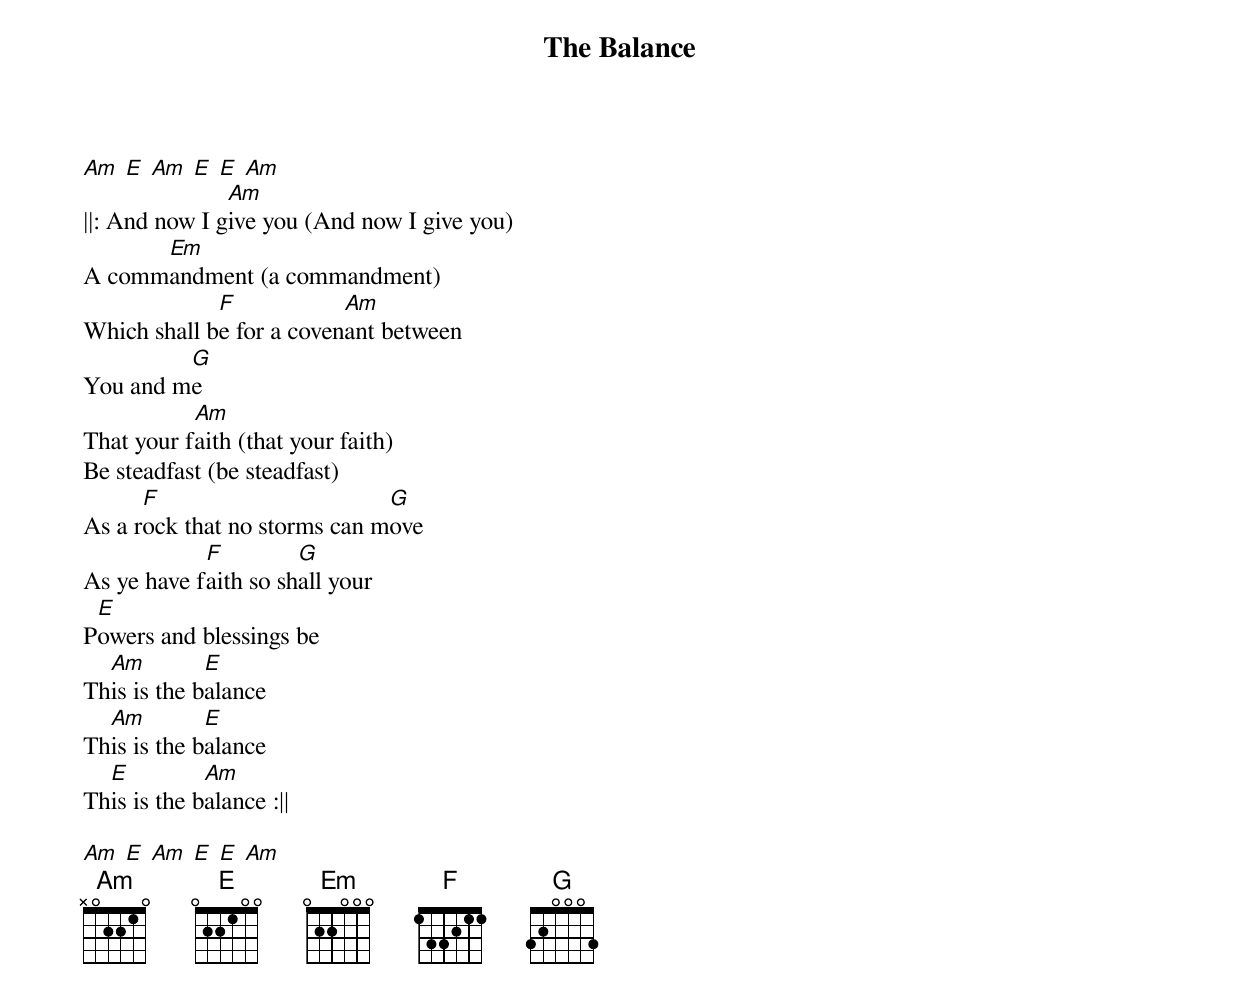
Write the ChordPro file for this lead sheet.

{title: The Balance}
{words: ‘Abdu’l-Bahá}
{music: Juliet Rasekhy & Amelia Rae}
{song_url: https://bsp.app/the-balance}

[Am] [E] [Am] [E] [E] [Am]
||: And now I g[Am]ive you (And now I give you)
A comm[Em]andment (a commandment)
Which shall b[F]e for a coven[Am]ant between
You and m[G]e
That your f[Am]aith (that your faith)
Be steadfast (be steadfast)
As a r[F]ock that no storms can m[G]ove
As ye have f[F]aith so sh[G]all your
P[E]owers and blessings be
Th[Am]is is the b[E]alance
Th[Am]is is the b[E]alance
Th[E]is is the b[Am]alance :||

[Am] [E] [Am] [E] [E] [Am]
